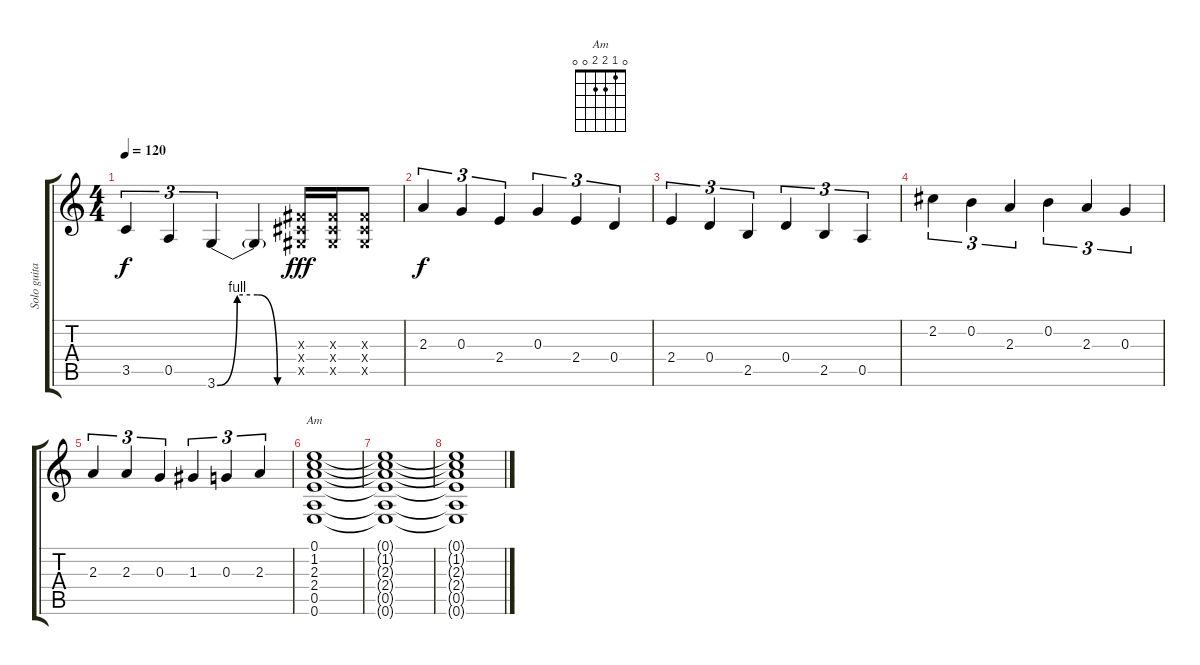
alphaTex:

\track ("Solo guitar" "Solo guita") {instrument distortionguitar}
\staff {score tabs}
\tuning (E4 B3 G3 D3 A2 E2) {hide}
\chord ("Am" 0 1 2 2 0 0)
\ts (4 4)
\tempo 120
\clef g2
\ks c
3.5.4{tu (3 2) dy f} 0.5.4{tu (3 2)} 3.6{be (custom 0 0 15 4 30 4 45 0 60 0)}.4{tu (3 2)} 3.6{t}.4 (-1.3{x} -1.4{x} -1.5{x}).16{dy fff} (-1.3{x} -1.4{x} -1.5{x}).16 (-1.3{x} -1.4{x} -1.5{x}).8 |
2.3.4{tu (3 2) dy f} 0.3.4{tu (3 2)} 2.4.4{tu (3 2)} 0.3.4{tu (3 2)} 2.4.4{tu (3 2)} 0.4.4{tu (3 2)} |
2.4.4{tu (3 2)} 0.4.4{tu (3 2)} 2.5.4{tu (3 2)} 0.4.4{tu (3 2)} 2.5.4{tu (3 2)} 0.5.4{tu (3 2)} |
2.2.4{tu (3 2)} 0.2.4{tu (3 2)} 2.3.4{tu (3 2)} 0.2.4{tu (3 2)} 2.3.4{tu (3 2)} 0.3.4{tu (3 2)} |
2.3.4{tu (3 2)} 2.3.4{tu (3 2)} 0.3.4{tu (3 2)} 1.3.4{tu (3 2)} 0.3.4{tu (3 2)} 2.3.4{tu (3 2)} |
(0.1 1.2 2.3 2.4 0.5 0.6).1{ch "Am"} |
(0.1{t} 1.2{t} 2.3{t} 2.4{t} 0.5{t} 0.6{t}).1 |
(0.1{t} 1.2{t} 2.3{t} 2.4{t} 0.5{t} 0.6{t}).1
